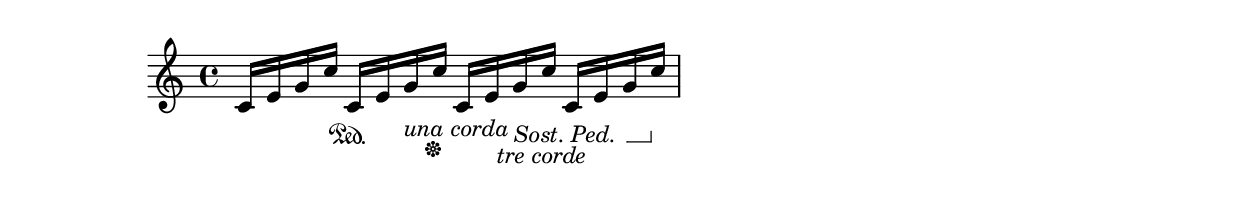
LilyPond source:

\header {

  texidoc = "Pedals.  Run @code{timidity -idvvv file.midi |grep Midi}
  to see midi events."

}

\version "2.14.0"

\score {
  \relative c' {
    {
      { c16 e g c }
      
      { c,16\sustainOn e g c\sustainOff }
      { c,16\unaCorda e g c\treCorde }
      { c,16\sostenutoOn e g c\sostenutoOff }
    }
  }
  \midi {}
  \layout{}
}
